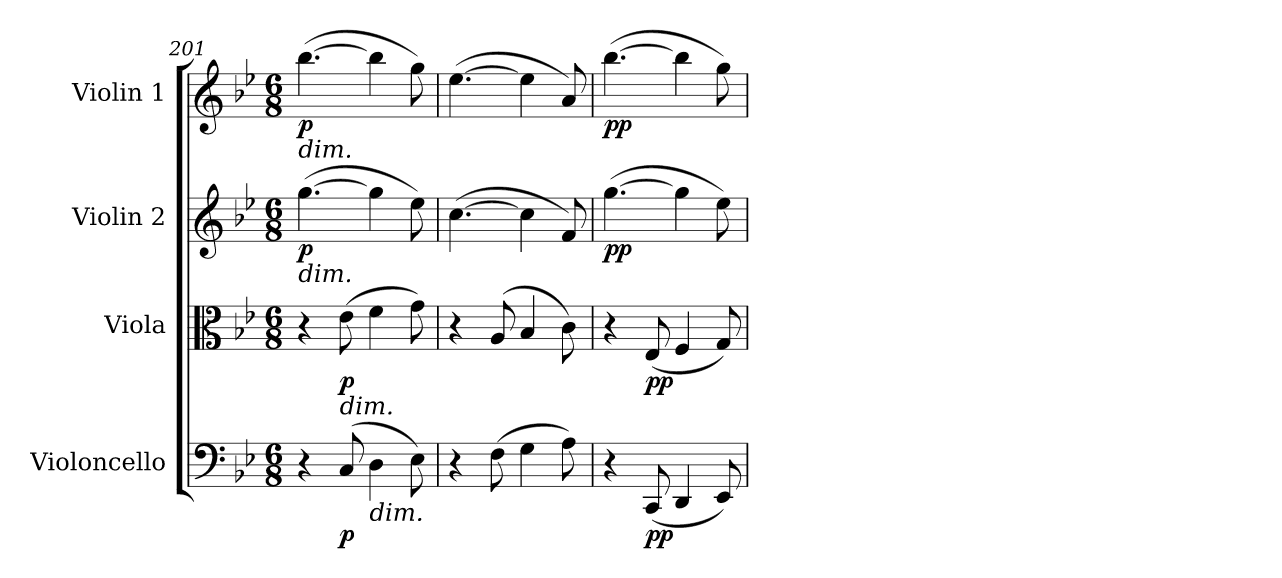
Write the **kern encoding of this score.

**kern	**dynam	**kern	**dynam	**kern	**dynam	**kern	**dynam
*part4	*part4	*part3	*part3	*part2	*part2	*part1	*part1
*staff4	*staff4	*staff3	*staff3	*staff2	*staff2	*staff1	*staff1
*I"Violoncello	*	*I"Viola	*	*I"Violin 2	*	*I"Violin 1	*
*I'Vc	*	*I'Vla	*	*I'Vln	*	*I'Vln	*
!!LO:LB:g=z
*clefF4	*	*clefC3	*	*clefG2	*	*clefG2	*
*k[b-e-]	*	*k[b-e-]	*	*k[b-e-]	*	*k[b-e-]	*
*M6/8	*	*M6/8	*	*M6/8	*	*M6/8	*
=201	=201	=201	=201	=201	=201	=201	=201
!	!	!	!	!	!	!LO:TX:b:i:t=dim.	!
!	!	!	!	!LO:TX:b:i:t=dim.	!	!	!
!	!	!	!	!	!LO:DY:b	!	!LO:DY:b
4r	.	4r	.	([4.gg\	p	([4.bb-\	p
!	!	!LO:TX:b:i:t=dim.	!	!	!	!	!
!	!LO:DY:b	!	!LO:DY:b	!	!	!	!
(8C/	p	(8e-\	p	.	.	.	.
!LO:TX:b:i:t=dim.	!	!	!	!	!	!	!
4D\	.	4f\	.	4gg\]	.	4bb-\]	.
8E-\)	.	8g\)	.	8ee-\)	.	8gg\)	.
=202	=202	=202	=202	=202	=202	=202	=202
4r	.	4r	.	([4.cc\	.	([4.ee-\	.
(8F\	.	(8A/	.	.	.	.	.
4G\	.	4B-/	.	4cc\]	.	4ee-\]	.
8A\)	.	8c\)	.	8f/)	.	8a/)	.
!!LO:LB:g=z
=203	=203	=203	=203	=203	=203	=203	=203
!	!	!	!	!	!LO:DY:b	!	!LO:DY:b
4r	.	4r	.	([4.gg\	pp	([4.bb-\	pp
!	!LO:DY:b	!	!LO:DY:b	!	!	!	!
(8CC/	pp	(8E-/	pp	.	.	.	.
4DD/	.	4F/	.	4gg\]	.	4bb-\]	.
8EE-/)	.	8G/)	.	8ee-\)	.	8gg\)	.
=	=	=	=	=	=	=	=
*-	*-	*-	*-	*-	*-	*-	*-
